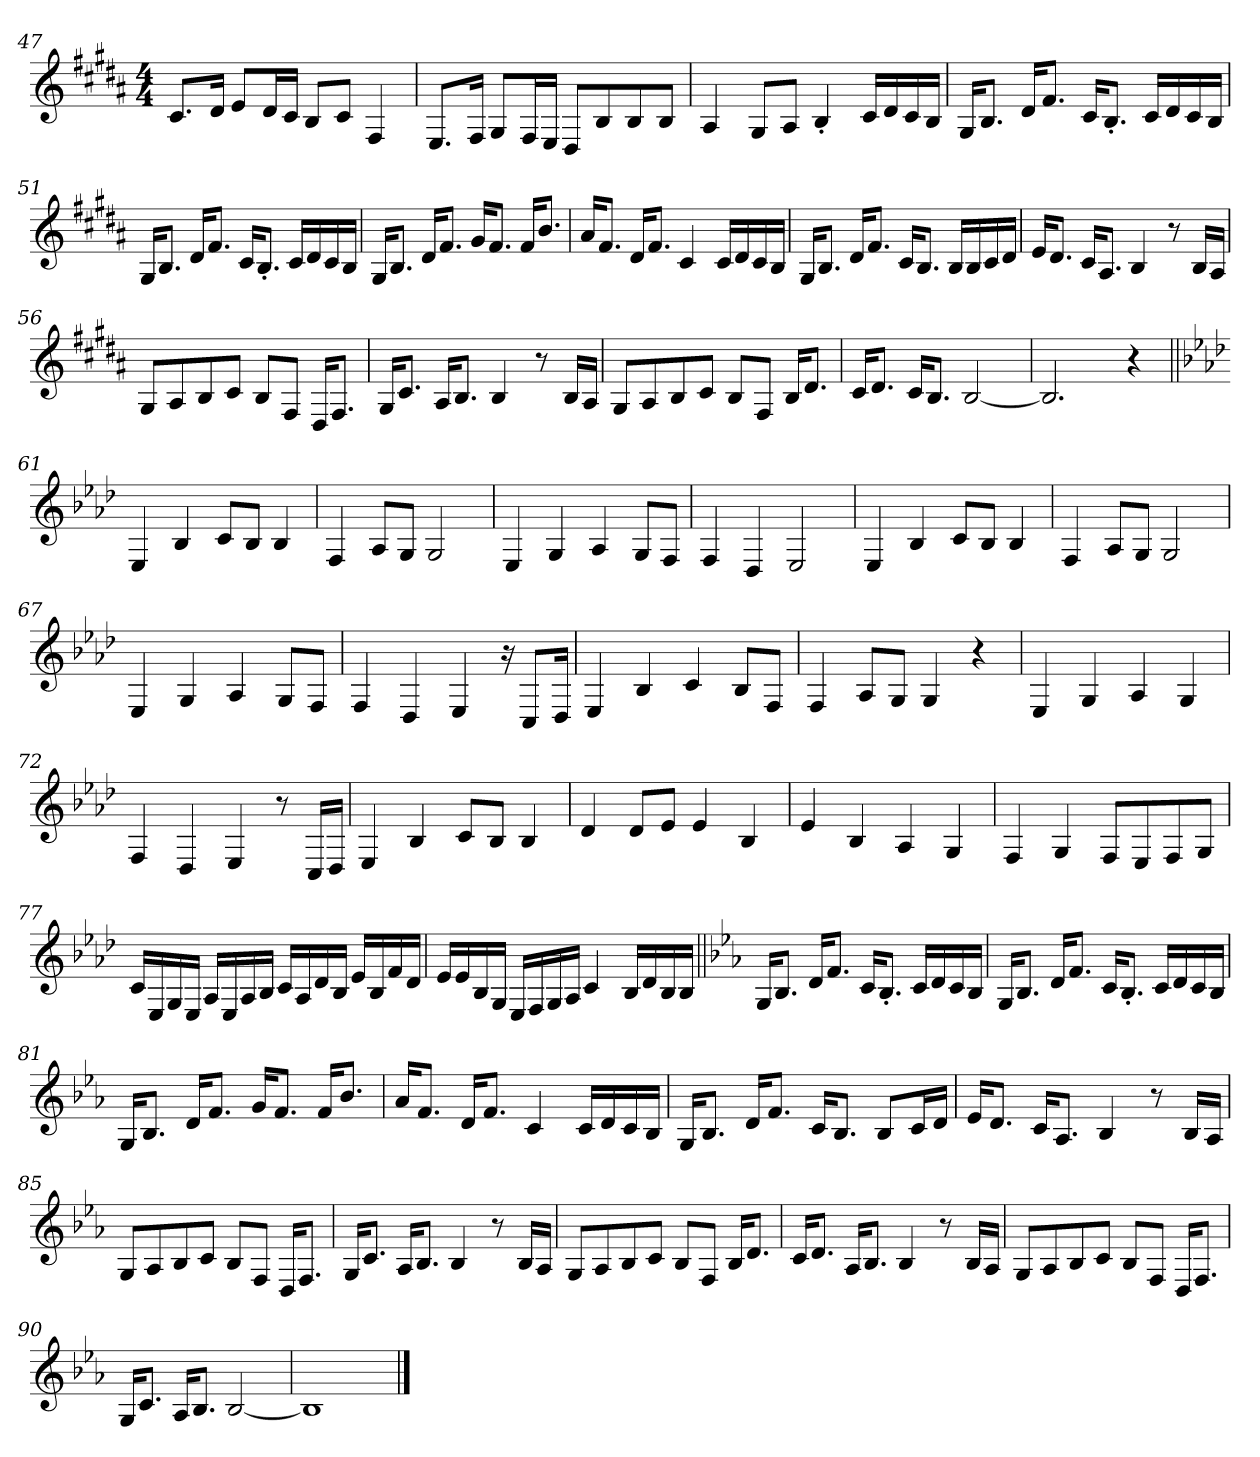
**kern
*part1
*staff1
*clefG2
*k[f#c#g#d#a#]
*M4/4
=47
8.c#L
16d#Jk
8eL
16d#L
16c#JJ
8BL
8c#J
4F#
=48
8.EL
16F#Jk
8G#L
16F#L
16EJJ
8D#L
8B
8B
8BJ
=49
4A#
8G#L
8A#J
4B'
16c#LL
16d#
16c#
16BJJ
=50
16G#KL
8.BJ
16d#KL
8.f#J
16c#KL
8.B'J
16c#LL
16d#
16c#
16BJJ
=51
16G#KL
8.BJ
16d#KL
8.f#J
16c#KL
8.B'J
16c#LL
16d#
16c#
16BJJ
=52
16G#KL
8.BJ
16d#KL
8.f#J
16g#KL
8.f#J
16f#KL
8.bJ
=53
16a#KL
8.f#J
16d#KL
8.f#J
4c#
16c#LL
16d#
16c#
16BJJ
=54
16G#KL
8.BJ
16d#KL
8.f#J
16c#KL
8.BJ
16BLL
16B
16c#
16d#JJ
=55
16eKL
8.d#J
16c#KL
8.A#J
4B
8r
16BLL
16A#JJ
=56
8G#L
8A#
8B
8c#J
8BL
8F#J
16D#KL
8.F#J
=57
16G#KL
8.c#J
16A#KL
8.BJ
4B
8r
16BLL
16A#JJ
=58
8G#L
8A#
8B
8c#J
8BL
8F#J
16BKL
8.d#J
=59
16c#KL
8.d#J
16c#KL
8.BJ
[2B
=60
2.B]
4r
=61||
*k[b-e-a-d-]
4E-
4B-
8cL
8B-J
4B-
=62
4F
8A-L
8GJ
2G
=63
4E-
4G
4A-
8GL
8FJ
=64
4F
4D-
2E-
=65
4E-
4B-
8cL
8B-J
4B-
=66
4F
8A-L
8GJ
2G
=67
4E-
4G
4A-
8GL
8FJ
=68
4F
4D-
4E-
16r
8CL
16D-Jk
=69
4E-
4B-
4c
8B-L
8FJ
=70
4F
8A-L
8GJ
4G
4r
=71
4E-
4G
4A-
4G
=72
4F
4D-
4E-
8r
16CLL
16D-JJ
=73
4E-
4B-
8cL
8B-J
4B-
=74
4d-
8d-L
8e-J
4e-
4B-
=75
4e-
4B-
4A-
4G
=76
4F
4G
8FL
8E-
8F
8GJ
=77
16cLL
16E-
16G
16E-JJ
16A-LL
16E-
16A-
16B-JJ
16cLL
16A-
16d-
16B-JJ
16e-LL
16B-
16f
16d-JJ
=78
16e-LL
16e-
16B-
16GJJ
16E-LL
16F
16G
16A-JJ
4c
16B-LL
16d-
16B-
16B-JJ
=79||
*k[b-e-a-]
16GKL
8.B-J
16dKL
8.fJ
16cKL
8.B-'J
16cLL
16d
16c
16B-JJ
=80
16GKL
8.B-J
16dKL
8.fJ
16cKL
8.B-'J
16cLL
16d
16c
16B-JJ
=81
16GKL
8.B-J
16dKL
8.fJ
16gKL
8.fJ
16fKL
8.b-J
=82
16a-KL
8.fJ
16dKL
8.fJ
4c
16cLL
16d
16c
16B-JJ
=83
16GKL
8.B-J
16dKL
8.fJ
16cKL
8.B-J
8B-L
16cL
16dJJ
=84
16e-KL
8.dJ
16cKL
8.A-J
4B-
8r
16B-LL
16A-JJ
=85
8GL
8A-
8B-
8cJ
8B-L
8FJ
16DKL
8.FJ
=86
16GKL
8.cJ
16A-KL
8.B-J
4B-
8r
16B-LL
16A-JJ
=87
8GL
8A-
8B-
8cJ
8B-L
8FJ
16B-KL
8.dJ
=88
16cKL
8.dJ
16A-KL
8.B-J
4B-
8r
16B-LL
16A-JJ
=89
8GL
8A-
8B-
8cJ
8B-L
8FJ
16DKL
8.FJ
=90
16GKL
8.cJ
16A-KL
8.B-J
[2B-
=91
1B-]
==
*-
